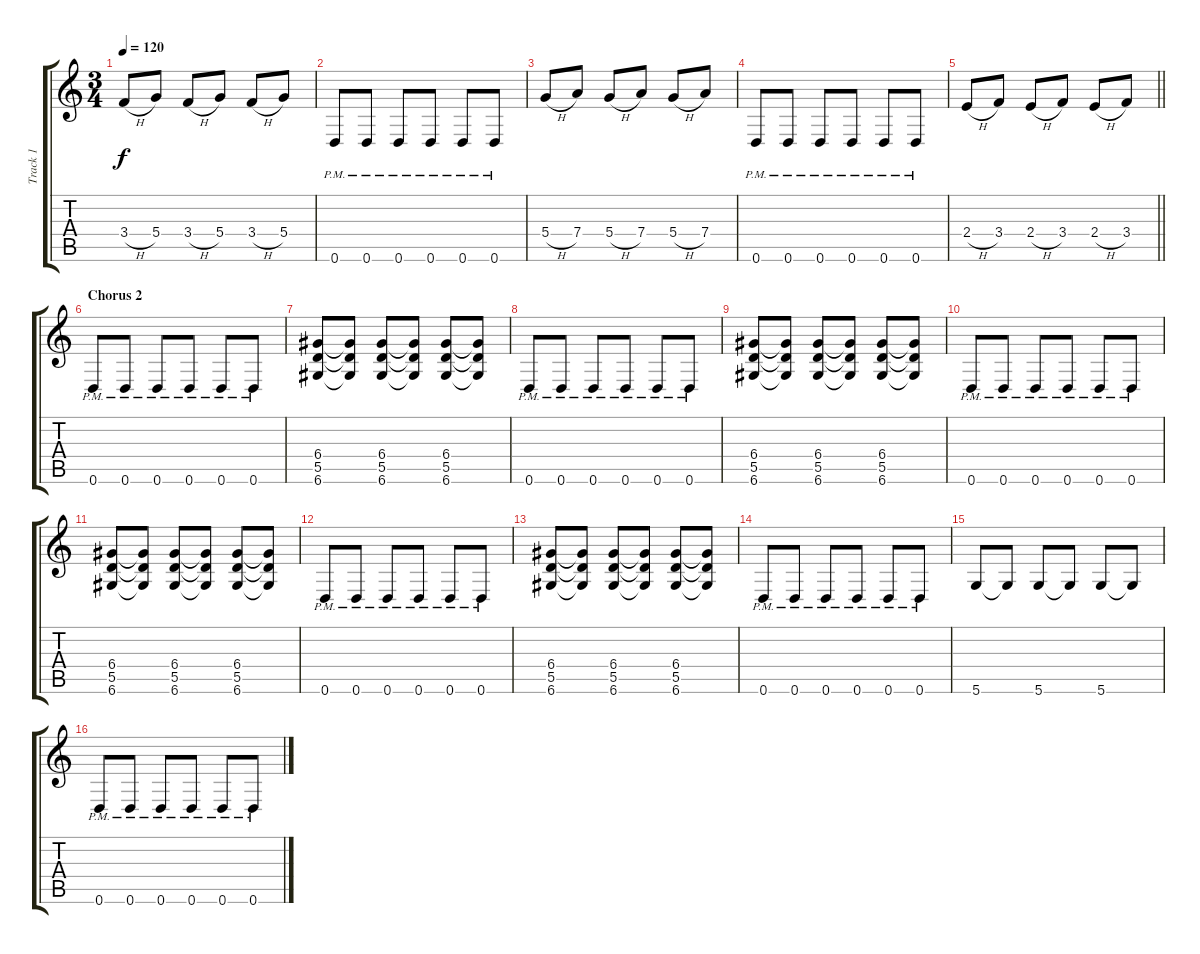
\track ("Track 1" "Track 1") {instrument distortionguitar}
\staff {score tabs}
\tuning (E4 B3 G3 D3 A2 D2) {hide}
\ts (3 4)
\tempo 120
\clef g2
\ks c
3.4{h}.8{dy f} 5.4.8 3.4{h}.8 5.4.8 3.4{h}.8 5.4.8 |
0.6{pm}.8 0.6{pm}.8 0.6{pm}.8 0.6{pm}.8 0.6{pm}.8 0.6{pm}.8 |
5.4{h}.8 7.4.8 5.4{h}.8 7.4.8 5.4{h}.8 7.4.8 |
0.6{pm}.8 0.6{pm}.8 0.6{pm}.8 0.6{pm}.8 0.6{pm}.8 0.6{pm}.8 |
\barLineRight lightlight
2.4{h}.8 3.4.8 2.4{h}.8 3.4.8 2.4{h}.8 3.4.8 |
\section ("" "Chorus 2")
0.6{pm}.8 0.6{pm}.8 0.6{pm}.8 0.6{pm}.8 0.6{pm}.8 0.6{pm}.8 |
(6.4 5.5 6.6).8 (6.4{t} 5.5{t} 6.6{t}).8 (6.4 5.5 6.6).8 (6.4{t} 5.5{t} 6.6{t}).8 (6.4 5.5 6.6).8 (6.4{t} 5.5{t} 6.6{t}).8 |
0.6{pm}.8 0.6{pm}.8 0.6{pm}.8 0.6{pm}.8 0.6{pm}.8 0.6{pm}.8 |
(6.4 5.5 6.6).8 (6.4{t} 5.5{t} 6.6{t}).8 (6.4 5.5 6.6).8 (6.4{t} 5.5{t} 6.6{t}).8 (6.4 5.5 6.6).8 (6.4{t} 5.5{t} 6.6{t}).8 |
0.6{pm}.8 0.6{pm}.8 0.6{pm}.8 0.6{pm}.8 0.6{pm}.8 0.6{pm}.8 |
(6.4 5.5 6.6).8 (6.4{t} 5.5{t} 6.6{t}).8 (6.4 5.5 6.6).8 (6.4{t} 5.5{t} 6.6{t}).8 (6.4 5.5 6.6).8 (6.4{t} 5.5{t} 6.6{t}).8 |
0.6{pm}.8 0.6{pm}.8 0.6{pm}.8 0.6{pm}.8 0.6{pm}.8 0.6{pm}.8 |
(6.4 5.5 6.6).8 (6.4{t} 5.5{t} 6.6{t}).8 (6.4 5.5 6.6).8 (6.4{t} 5.5{t} 6.6{t}).8 (6.4 5.5 6.6).8 (6.4{t} 5.5{t} 6.6{t}).8 |
0.6{pm}.8 0.6{pm}.8 0.6{pm}.8 0.6{pm}.8 0.6{pm}.8 0.6{pm}.8 |
5.6.8 5.6{t}.8 5.6.8 5.6{t}.8 5.6.8 5.6{t}.8 |
0.6{pm}.8 0.6{pm}.8 0.6{pm}.8 0.6{pm}.8 0.6{pm}.8 0.6{pm}.8
